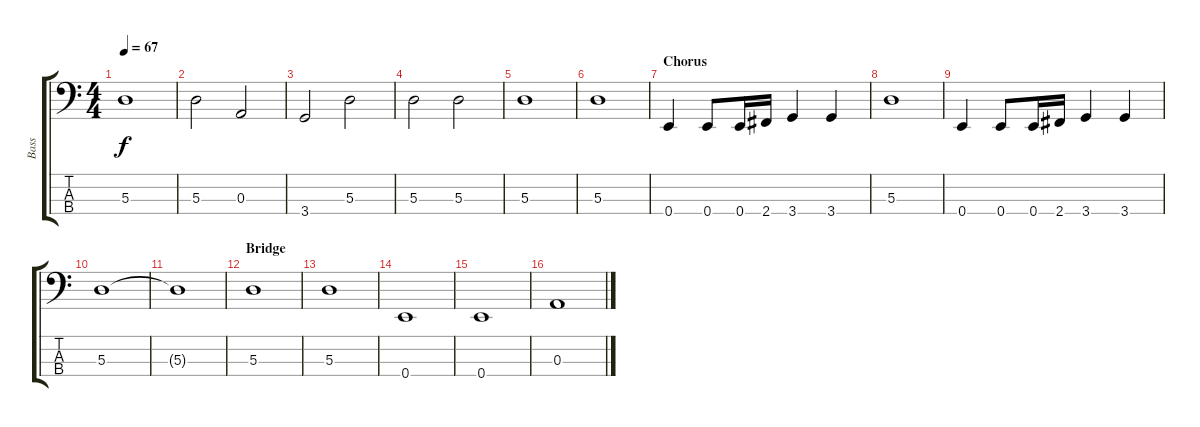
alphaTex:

\track ("Bass" "Bass") {instrument electricbassfinger}
\staff {score tabs}
\tuning (G2 D2 A1 E1) {hide}
\ts (4 4)
\tempo 67
\clef f4
\ks c
5.3.1{dy f} |
5.3.2 0.3.2 |
3.4.2 5.3.2 |
5.3.2 5.3.2 |
5.3.1 |
5.3.1 |
\section ("" "Chorus")
0.4.4 0.4.8 0.4.16 2.4.16 3.4.4 3.4.4 |
5.3.1 |
0.4.4 0.4.8 0.4.16 2.4.16 3.4.4 3.4.4 |
5.3.1 |
5.3{t}.1 |
\section ("" "Bridge")
5.3.1 |
5.3.1 |
0.4.1 |
0.4.1 |
0.3.1
